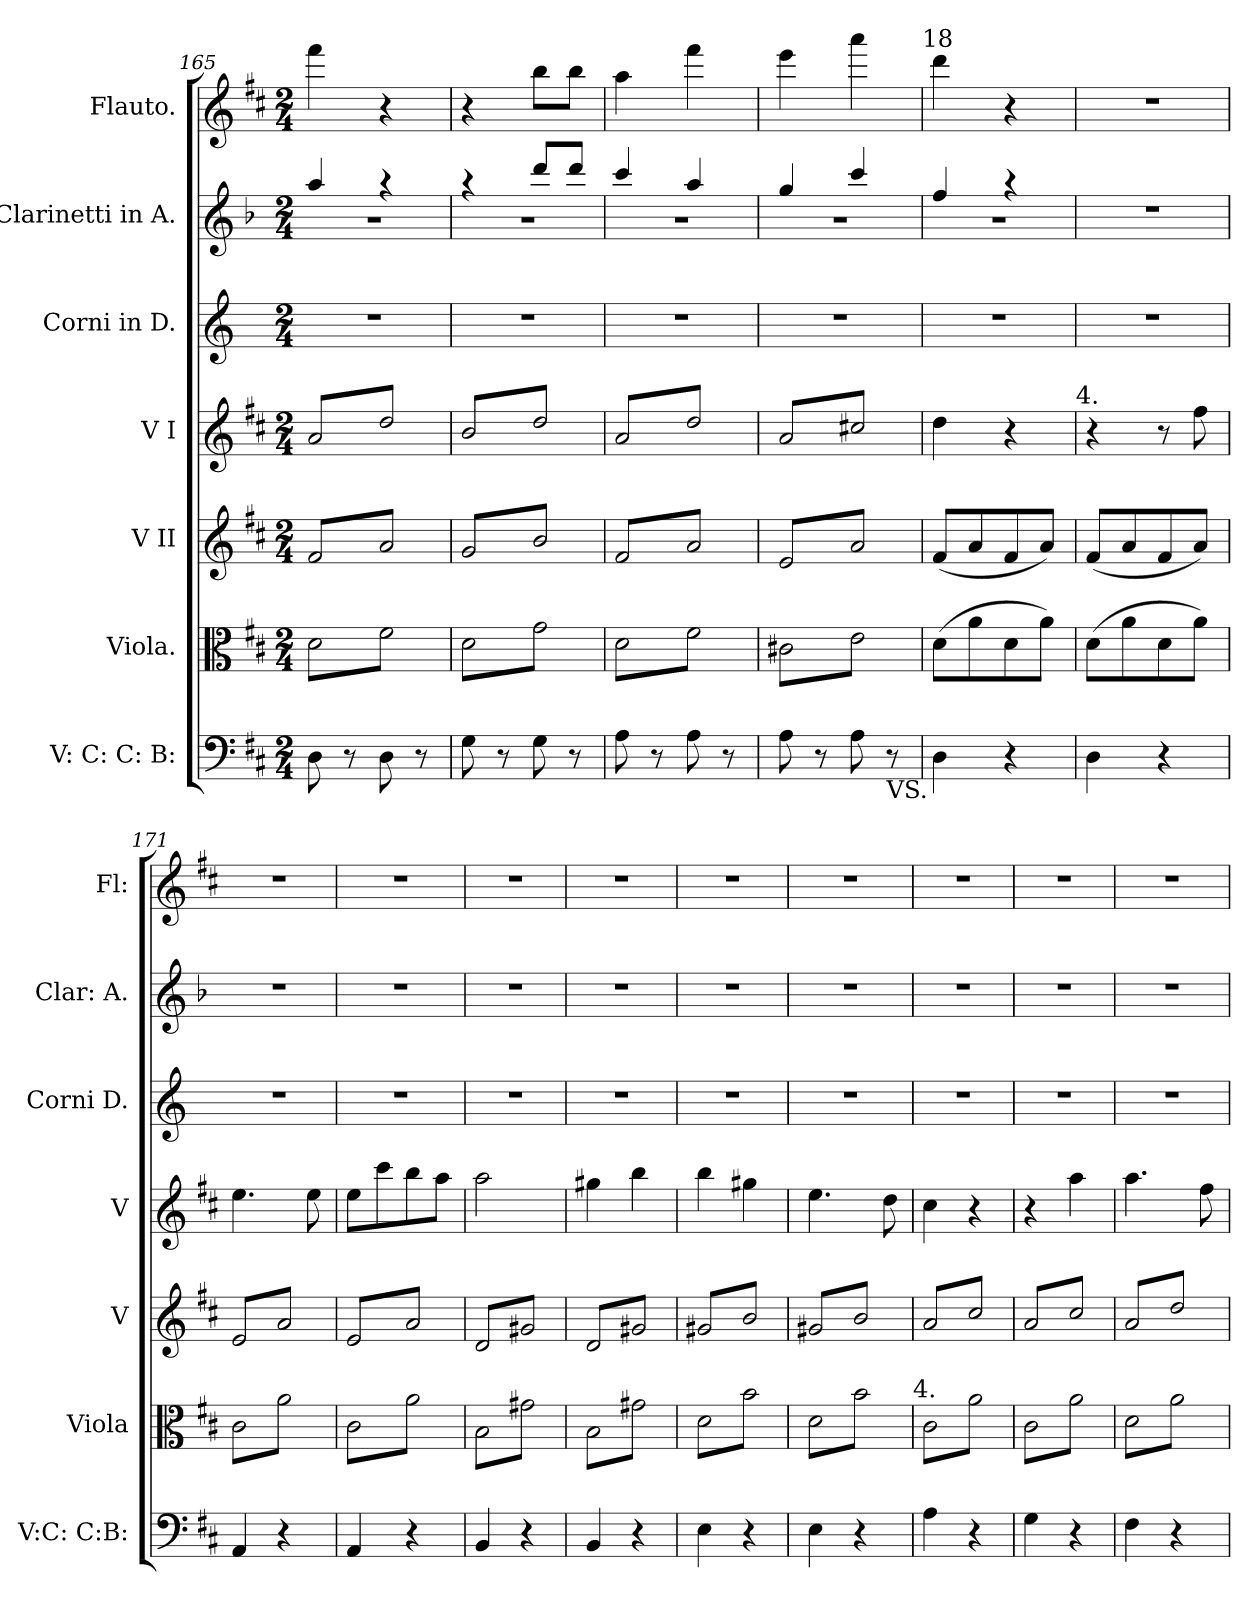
**kern	**kern	**kern	**kern	**kern	**kern	**kern
*part7	*part6	*part5	*part4	*part3	*part2	*part1
*staff7	*staff6	*staff5	*staff4	*staff3	*staff2	*staff1
*I"V: C: C: B:	*I"Viola.	*I"V II	*I"V I	*I"Corni in D.	*I"Clarinetti in A.	*I"Flauto.
*I'V:C: C:B:	*I'Viola	*I'V	*I'V	*I'Corni D.	*I'Clar: A.	*I'Fl:
*clefF4	*clefC3	*clefG2	*clefG2	*clefG2	*clefG2	*clefG2
*	*	*	*	*ITrd6c10	*ITrd2c3	*
*k[f#c#]	*k[f#c#]	*k[f#c#]	*k[f#c#]	*k[f#c#]	*k[f#c#]	*k[f#c#]
*M2/4	*M2/4	*M2/4	*M2/4	*M2/4	*M2/4	*M2/4
=165	=165	=165	=165	=165	=165	=165
*	*	*	*	*	*^	*
*	*tremolo	*	*	*	*	*	*
*	*	*tremolo	*	*	*	*	*
*	*	*	*tremolo	*	*	*	*
8D\	8d\L	8f#/L	8a/L	2r	4ff#/	2r	4fff#\
8r	8f#\	8a/	8dd/	.	.	.	.
8D\	8d\	8f#/	8a/	.	4raa	.	4r
8r	8f#\J	8a/J	8dd/J	.	.	.	.
=166	=166	=166	=166	=166	=166	=166	=166
8G\	8d\L	8g/L	8b/L	2r	4raa	2r	4r
8r	8g\	8b/	8dd/	.	.	.	.
8G\	8d\	8g/	8b/	.	8bb/L	.	8bb\L
8r	8g\J	8b/J	8dd/J	.	8bb/J	.	8bb\J
=167	=167	=167	=167	=167	=167	=167	=167
8A\	8d\L	8f#/L	8a/L	2r	4aa/	2r	4aa\
8r	8f#\	8a/	8dd/	.	.	.	.
8A\	8d\	8f#/	8a/	.	4ff#/	.	4fff#\
8r	8f#\J	8a/J	8dd/J	.	.	.	.
=168	=168	=168	=168	=168	=168	=168	=168
8A\	8c#X\L	8e/L	8a/L	2r	4ee/	2r	4eee\
8r	8e\	8a/	8cc#X/	.	.	.	.
8A\	8c#X\	8e/	8a/	.	4aa/	.	4aaa\
!LO:TX:b:t=VS.	!	!	!	!	!	!	!
8r	8e\J	8a/J	8cc#X/J	.	.	.	.
*	*	*	*Xtremolo	*	*	*	*
*	*	*Xtremolo	*	*	*	*	*
*	*Xtremolo	*	*	*	*	*	*
!	!	!	!	!	!	!	!LO:TX:a:t=18
=169	=169	=169	=169	=169	=169	=169	=169
4D\	(8d\L	(8f#/L	4dd\	2r	4dd/	2r	4ddd\
.	8a\	8a/	.	.	.	.	.
4r	8d\	8f#/	4r	.	4raa	.	4r
.	8a\J)	8a/J)	.	.	.	.	.
*	*	*	*	*	*v	*v	*
!	!	!	!LO:TX:a:t=4.	!	!	!
=170	=170	=170	=170	=170	=170	=170
4D\	(8d\L	(8f#/L	4r	2r	2r	2r
.	8a\	8a/	.	.	.	.
4r	8d\	8f#/	8r	.	.	.
.	8a\J)	8a/J)	8ff#\	.	.	.
=171	=171	=171	=171	=171	=171	=171
*	*tremolo	*	*	*	*	*
*	*	*tremolo	*	*	*	*
4AA/	(8c#\L	(8e/L	4.ee\	2r	2r	2r
.	8a\)	8a/)	.	.	.	.
4r	8c#\	8e/	.	.	.	.
.	8a\)J	8a/)J	8ee\	.	.	.
=172	=172	=172	=172	=172	=172	=172
4AA/	(8c#\L	(8e/L	8ee\L	2r	2r	2r
.	8a\)	8a/)	8ccc#\	.	.	.
4r	8c#\	8e/	8bb\	.	.	.
.	8a\)J	8a/)J	8aa\J	.	.	.
=173	=173	=173	=173	=173	=173	=173
4BB/	(8B\L	(8d/L	2aa\	2r	2r	2r
.	8g#X\)	8g#X/)	.	.	.	.
4r	8B\	8d/	.	.	.	.
.	8g#X\)J	8g#X/)J	.	.	.	.
=174	=174	=174	=174	=174	=174	=174
4BB/	(8B\L	(8d/L	4gg#X\	2r	2r	2r
.	8g#X\)	8g#X/)	.	.	.	.
4r	8B\	8d/	4bb\	.	.	.
.	8g#X\)J	8g#X/)J	.	.	.	.
=175	=175	=175	=175	=175	=175	=175
4E\	(8d\L	(8g#X/L	4bb\	2r	2r	2r
.	8b\)	8b/)	.	.	.	.
4r	8d\	8g#X/	4gg#X\	.	.	.
.	8b\)J	8b/)J	.	.	.	.
=176	=176	=176	=176	=176	=176	=176
4E\	(8d\L	(8g#X/L	4.ee\	2r	2r	2r
.	8b\)	8b/)	.	.	.	.
4r	8d\	8g#X/	.	.	.	.
.	8b\)J	8b/)J	8dd\	.	.	.
!	!LO:TX:a:t=4.	!	!	!	!	!
=177	=177	=177	=177	=177	=177	=177
4A\	(8c#\L	(8a/L	4cc#\	2r	2r	2r
.	8a\)	8cc#/)	.	.	.	.
4r	8c#\	8a/	4r	.	.	.
.	8a\)J	8cc#/)J	.	.	.	.
=178	=178	=178	=178	=178	=178	=178
4G\	(8c#\L	(8a/L	4r	2r	2r	2r
.	8a\)	8cc#/)	.	.	.	.
4r	8c#\	8a/	4aa\	.	.	.
.	8a\)J	8cc#/)J	.	.	.	.
=179	=179	=179	=179	=179	=179	=179
4F#\	(8d\L	(8a/L	4.aa\	2r	2r	2r
.	8a\)	8dd/)	.	.	.	.
4r	8d\	8a/	.	.	.	.
.	8a\)J	8dd/)J	8ff#\	.	.	.
*	*	*Xtremolo	*	*	*	*
*	*Xtremolo	*	*	*	*	*
.	.	.	.	.	.	.
.	.	.	.	.	.	.
=	=	=	=	=	=	=
*-	*-	*-	*-	*-	*-	*-
